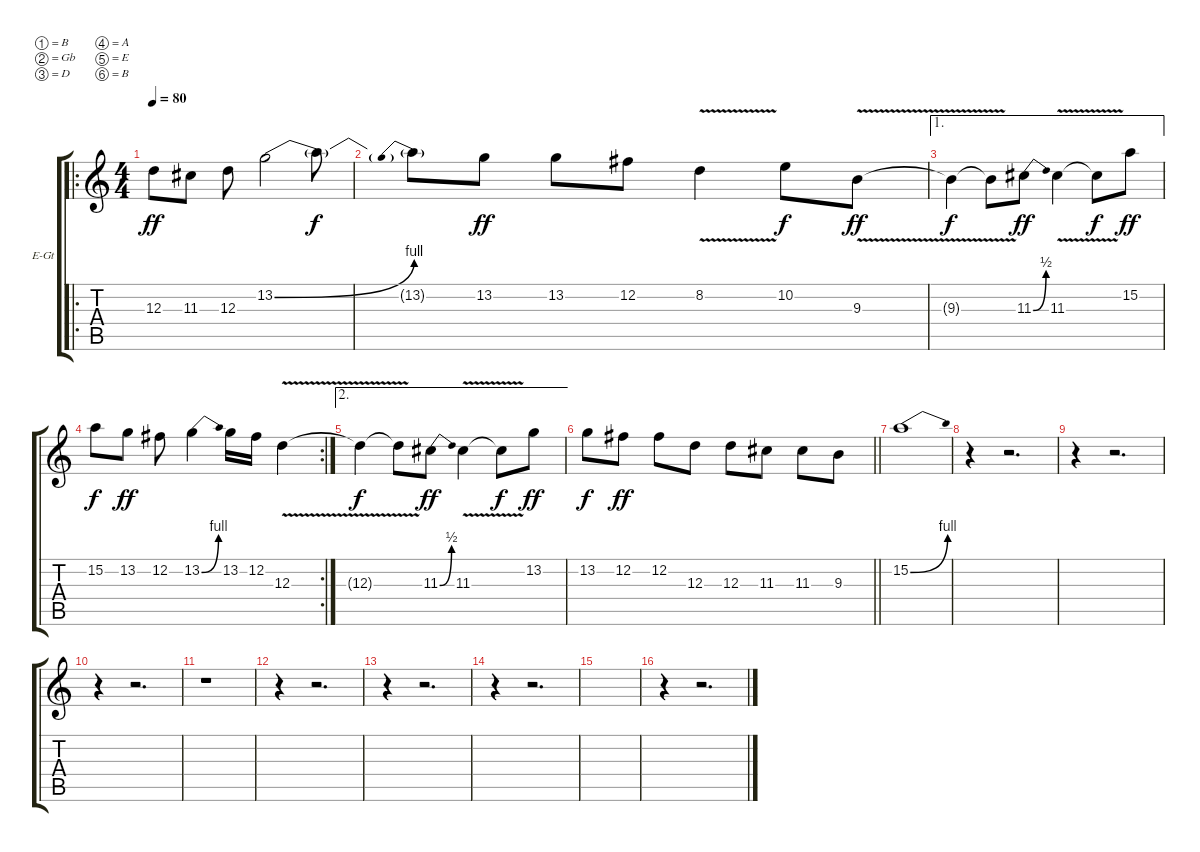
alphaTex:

\bracketExtendMode groupsimilarinstruments
\firstSystemTrackNameOrientation horizontal
\otherSystemsTrackNameOrientation horizontal
\track ("Lead & Solo Guitar" "E-Gt") {instrument distortionguitar}
\staff {score tabs}
\tuning (B3 Gb3 D3 A2 E2 B1)
\ro
\ts (4 4)
\tempo 80
\clef g2
\ks c
12.3.8{dy ff instrument distortionguitar} 11.3.8 12.3.8 13.2{be (bend 0 0 60 4)}.2 13.2{t}.8{dy f} |
13.2{be (prebend 0 4 60 4) t}.8 13.2.8{dy ff} 13.2.8 12.2.8 8.2{v}.4 10.2.8{dy f} 9.3{v}.8{dy ff} |
\ae 1
9.3{v t}.4{dy f} 9.3{v t}.8 11.3{be (bend 0 0 60 2)}.8{dy ff} 11.3{v}.4 11.3{v t}.8{dy f} 15.2.8{dy ff} |
\rc 2
15.2.8{dy f} 13.2.8{dy ff} 12.2.8 13.2{be (bend 0 0 60 4)}.4 13.2.16 12.2.16 12.3{v}.4 |
\ae 2
12.3{v t}.4{dy f} 12.3{v t}.8 11.3{be (bend 0 0 60 2)}.8{dy ff} 11.3{v}.4 11.3{v t}.8{dy f} 13.2.8{dy ff} |
\barLineRight lightlight
13.2.8{dy f} 12.2.8{dy ff} 12.2.8 12.3.8 12.3.8 11.3.8 11.3.8 9.3.8 |
15.2{be (bend 0 0 60 4)}.1 |
r.4 r.2{d} |
r.4 r.2{d} |
r.4 r.2{d} |
r.1 |
r.4 r.2{d} |
r.4 r.2{d} |
r.4 r.2{d} |
|
r.4 r.2{d}
